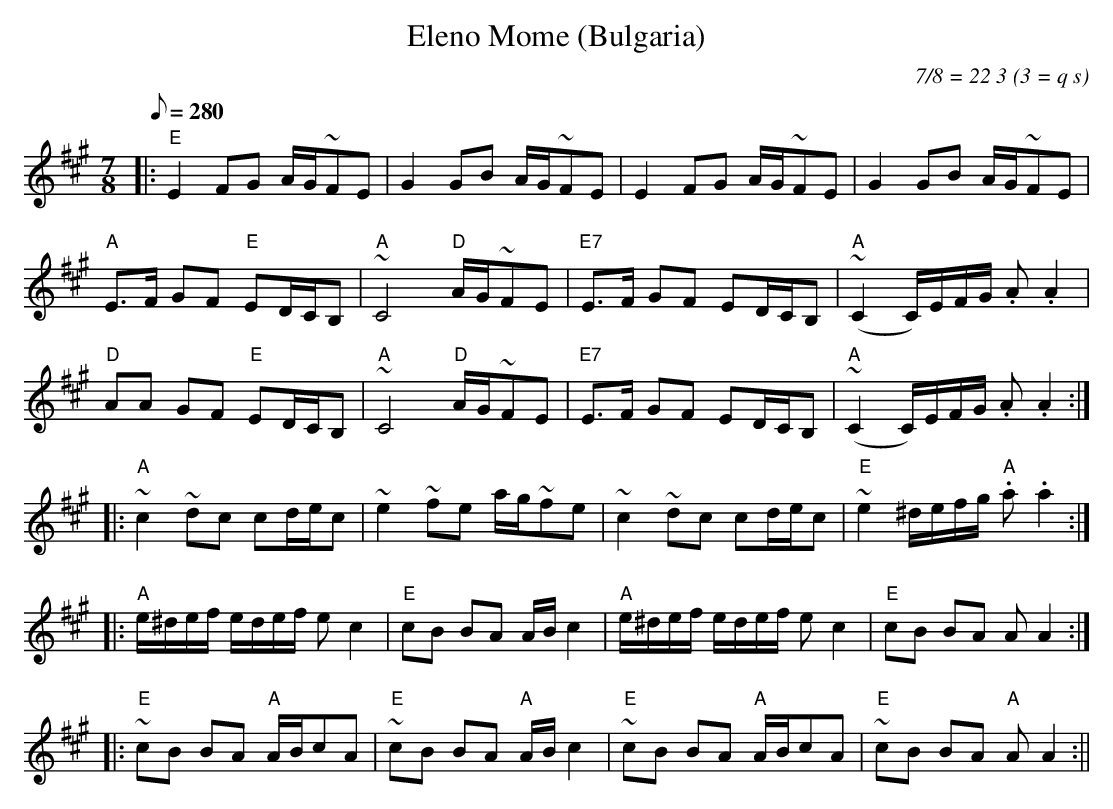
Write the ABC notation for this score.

X:1
T:Eleno Mome (Bulgaria)
M:7/8
L:1/8
Q:1/8=280
C:7/8 = 22 3 (3 = q s)
K:A
|: "E" E2 FG A/2G/2~FE | G2 GB A/2G/2~FE |
E2 FG A/2G/2~FE | G2 GB A/2G/2~FE | !
"A" E>F GF "E" ED/2C/B, | "A" ~C4 "D" A/2G/2~FE |
"E7" E>F GF ED/2C/2B, | "A" (~C2 C/2)E/2F/2G/2 .A .A2 | !
"D" AA GF "E" ED/2C/2B, | "A" ~C4 "D" A/2G/2~FE |
"E7" E>F GF ED/2C/2B, | "A" (~C2 C/2)E/2F/2G/2 .A .A2 :| !
|: "A" ~c2 ~dc cd/2e/2c | ~e2 ~fe a/2g/2~fe |
~c2 ~dc cd/2e/2c | "E" ~e2 ^d/2e/2f/2g/2 "A" .a .a2 :| !
|: "A" e/2^d/2e/2f/2 e/2d/2e/2f/2 e c2 | "E" cB BA A/2B/2 c2 |
"A" e/2^d/2e/2f/2 e/2d/2e/2f/2 e c2 | "E" cB BA A A2 :| !
|: "E" ~cB BA "A" A/2B/2cA | "E" ~cB BA "A" A/2B/2 c2 |
"E" ~cB BA "A" A/2B/2cA | "E" ~cB BA "A" A A2 :||
